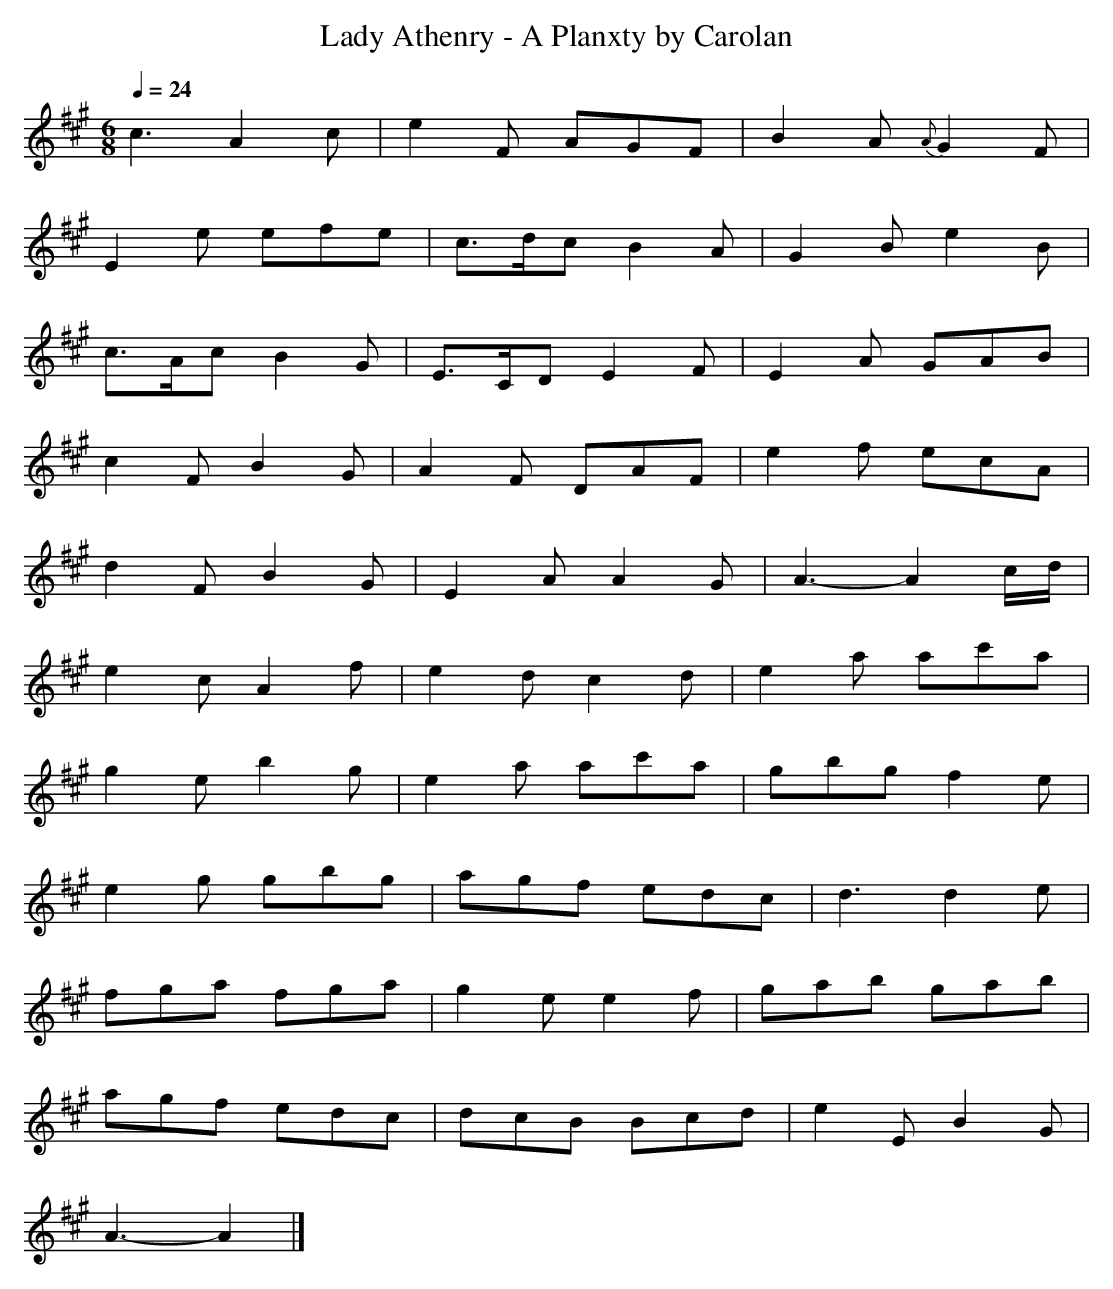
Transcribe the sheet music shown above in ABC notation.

X:1
T: Lady Athenry - A Planxty by Carolan
M: 6/8
L: 1/8
Q: 1/4=24
K: A % 3 sharps
V: 1
c3 A2c | e2F AGF | B2A {A}G2F |
E2e efe | c>dc B2A | G2B e2B |
c>Ac B2G | E>CD E2F | E2A GAB |
c2F B2G | A2F DAF | e2f ecA |
d2F B2G | E2A A2G | A3-A2 c/d/ |
e2c A2f | e2d c2d | e2a ac'a |
g2e b2g | e2a ac'a | gbg f2e |
e2g gbg | agf edc | d3 d2e |
fga fga | g2e e2f | gab gab |
agf edc | dcB Bcd | e2E B2G |
A3-A2 |]
